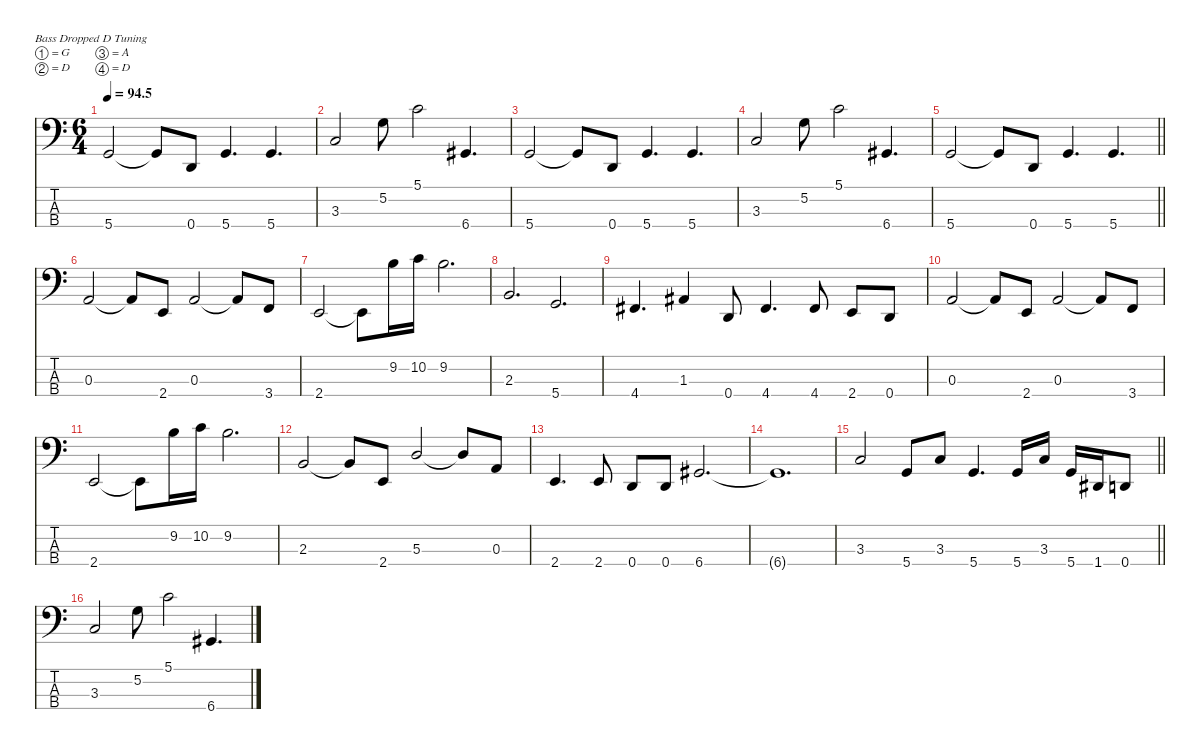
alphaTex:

\defaultSystemsLayout 4
\hideDynamics
\bracketExtendMode nobrackets
\singleTrackTrackNamePolicy hidden
\multiTrackTrackNamePolicy hidden
\firstSystemTrackNameMode fullname
\firstSystemTrackNameOrientation horizontal
\otherSystemsTrackNameOrientation horizontal
\track ("Bass" "el.bs.") {defaultSystemsLayout 4 instrument electricbassfinger}
\staff {score tabs}
\tuning (G2 D2 A1 D1)
\ts (6 4)
\tempo
94.5
\accidentals auto
\clef f4
\ottava regular
\simile none
\ks c
5.4.2{dy f beam Up} 5.4{t}.8{beam Up} 0.4.8{beam Up} 5.4.4{d beam Up} 5.4.4{d beam Up} |
3.3.2{beam Up} 5.2.8{beam Down} 5.1.2{beam Down} 6.4{acc #}.4{d beam Up} |
5.4.2{beam Up} 5.4{t}.8{beam Up} 0.4.8{beam Up} 5.4.4{d beam Up} 5.4.4{d beam Up} |
3.3.2{beam Up} 5.2.8{beam Down} 5.1.2{beam Down} 6.4{acc #}.4{d beam Up} |
\barLineRight lightlight
5.4.2{beam Up} 5.4{t}.8{beam Up} 0.4.8{beam Up} 5.4.4{d beam Up} 5.4.4{d beam Up} |
0.3.2{beam Up} 0.3{t}.8{beam Up} 2.4.8{beam Up} 0.3.2{beam Up} 0.3{t}.8{beam Up} 3.4.8{beam Up} |
2.4.2{beam Up} 2.4{t}.8{beam Down} 9.2.16{dy ff beam Down} 10.2.16{beam Down} 9.2.2{d beam Down} |
2.3.2{d dy f beam Up} 5.4.2{d beam Up} |
4.4{acc #}.4{d beam Up} 1.3{acc #}.4{beam Up} 0.4.8{beam Up} 4.4{acc #}.4{d beam Up} 4.4{acc #}.8{beam Up} 2.4.8{beam Up} 0.4.8{beam Up} |
0.3.2{beam Up} 0.3{t}.8{beam Up} 2.4.8{beam Up} 0.3.2{beam Up} 0.3{t}.8{beam Up} 3.4.8{beam Up} |
2.4.2{beam Up} 2.4{t}.8{beam Down} 9.2.16{dy ff beam Down} 10.2.16{beam Down} 9.2.2{d beam Down} |
2.3.2{dy f beam Up} 2.3{t}.8{beam Up} 2.4.8{beam Up} 5.3.2{beam Up} 5.3{t}.8{beam Up} 0.3.8{beam Up} |
2.4.4{d beam Up} 2.4.8{beam Up} 0.4.8{beam Up} 0.4.8{beam Up} 6.4{acc #}.2{d beam Up} |
6.4{t acc #}.1{d beam Up} |
\barLineRight lightlight
3.3.2{beam Up} 5.4.8{beam Up} 3.3.8{beam Up} 5.4.4{d beam Up} 5.4.16{beam Up} 3.3.16{beam Up} 5.4.16{beam Up} 1.4{acc #}.16{beam Up} 0.4.8{beam Up} |
3.3.2{beam Up} 5.2.8{beam Down} 5.1.2{beam Down} 6.4{acc #}.4{d beam Up}
